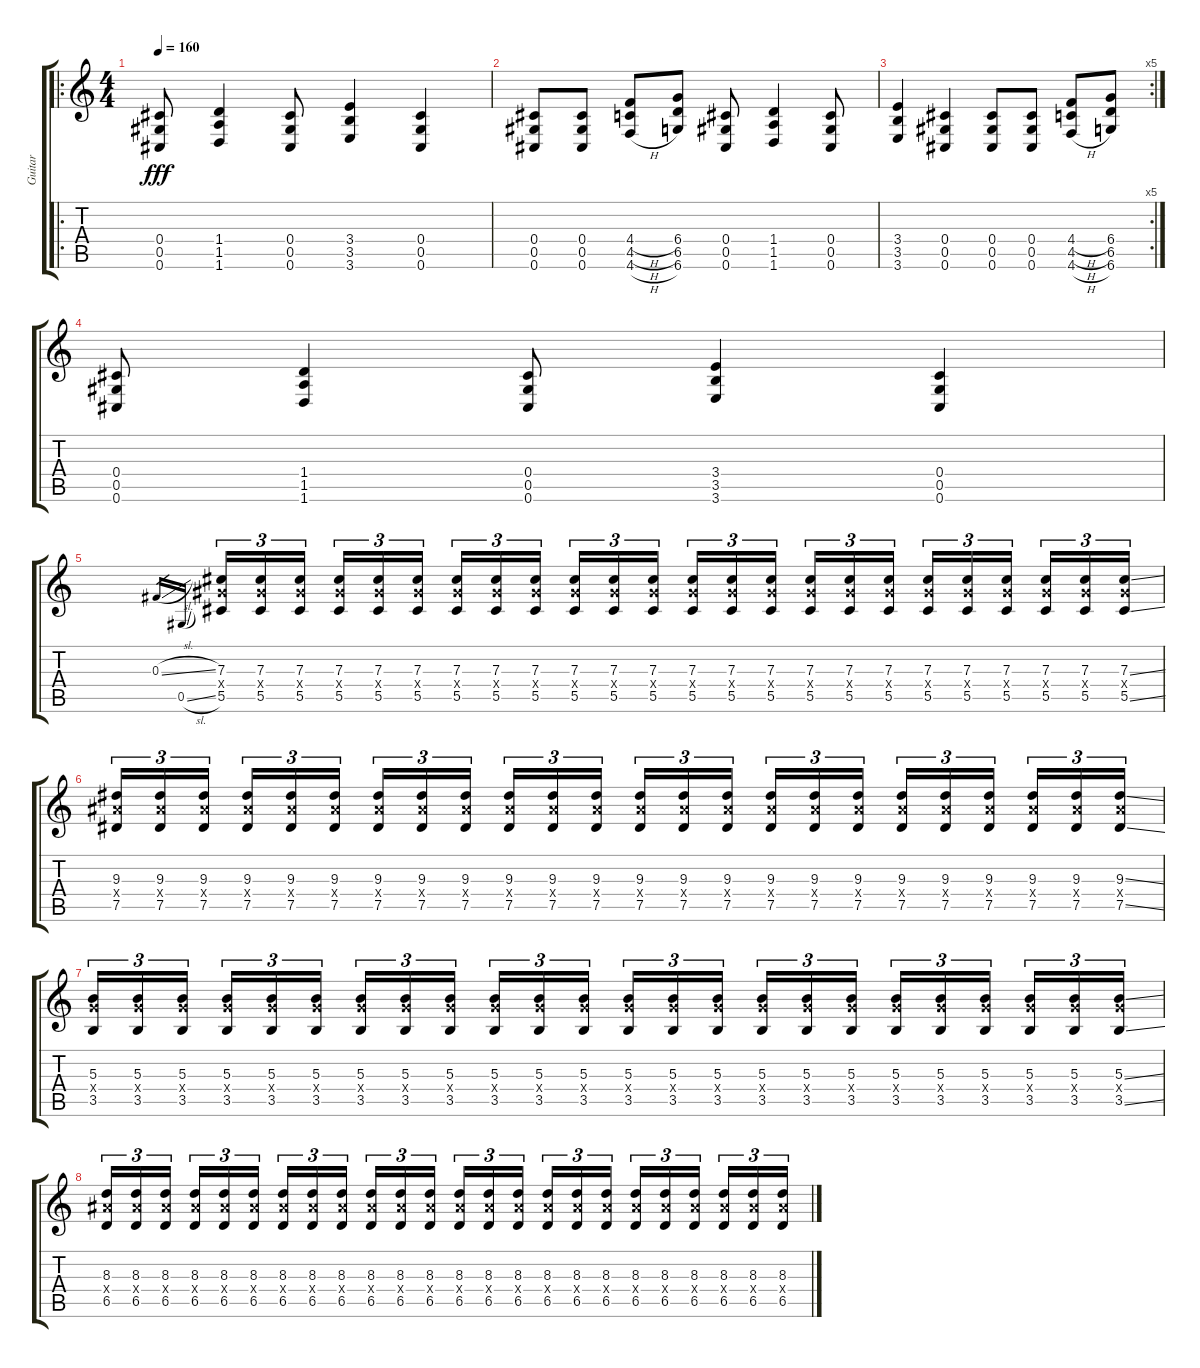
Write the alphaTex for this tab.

\track ("Guitar" "Guitar") {instrument overdrivenguitar}
\staff {score tabs}
\tuning (Eb4 Bb3 Gb3 Db3 Ab2 Db2) {hide}
\ro
\ts (4 4)
\tempo 160
\clef g2
\ks c
(0.4 0.5 0.6).8{dy fff} (1.4 1.5 1.6).4 (0.4 0.5 0.6).8 (3.4 3.5 3.6).4 (0.4 0.5 0.6).4 |
(0.4 0.5 0.6).8 (0.4 0.5 0.6).8 (4.4{h} 4.5{h} 4.6{h}).8 (6.4 6.5 6.6).8 (0.4 0.5 0.6).8 (1.4 1.5 1.6).4 (0.4 0.5 0.6).8 |
\rc 5
(3.4 3.5 3.6).4 (0.4 0.5 0.6).4 (0.4 0.5 0.6).8 (0.4 0.5 0.6).8 (4.4{h} 4.5{h} 4.6{h}).8 (6.4 6.5 6.6).8 |
(0.4 0.5 0.6).8 (1.4 1.5 1.6).4 (0.4 0.5 0.6).8 (3.4 3.5 3.6).4 (0.4 0.5 0.6).4 |
0.3{sl}.16{gr} 0.5{sl}.16{gr} (7.3 7.4{x} 5.5).16{tu (3 2) volume 9} (7.3 7.4{x} 5.5).16{tu (3 2)} (7.3 7.4{x} 5.5).16{tu (3 2)} (7.3 7.4{x} 5.5).16{tu (3 2)} (7.3 7.4{x} 5.5).16{tu (3 2)} (7.3 7.4{x} 5.5).16{tu (3 2)} (7.3 7.4{x} 5.5).16{tu (3 2)} (7.3 7.4{x} 5.5).16{tu (3 2)} (7.3 7.4{x} 5.5).16{tu (3 2)} (7.3 7.4{x} 5.5).16{tu (3 2)} (7.3 7.4{x} 5.5).16{tu (3 2)} (7.3 7.4{x} 5.5).16{tu (3 2)} (7.3 7.4{x} 5.5).16{tu (3 2)} (7.3 7.4{x} 5.5).16{tu (3 2)} (7.3 7.4{x} 5.5).16{tu (3 2)} (7.3 7.4{x} 5.5).16{tu (3 2)} (7.3 7.4{x} 5.5).16{tu (3 2)} (7.3 7.4{x} 5.5).16{tu (3 2)} (7.3 7.4{x} 5.5).16{tu (3 2)} (7.3 7.4{x} 5.5).16{tu (3 2)} (7.3 7.4{x} 5.5).16{tu (3 2)} (7.3 7.4{x} 5.5).16{tu (3 2)} (7.3 7.4{x} 5.5).16{tu (3 2)} (7.3{ss} 7.4{x} 5.5{ss}).16{tu (3 2)} |
(9.3 9.4{x} 7.5).16{tu (3 2)} (9.3 9.4{x} 7.5).16{tu (3 2)} (9.3 9.4{x} 7.5).16{tu (3 2)} (9.3 9.4{x} 7.5).16{tu (3 2)} (9.3 9.4{x} 7.5).16{tu (3 2)} (9.3 9.4{x} 7.5).16{tu (3 2)} (9.3 9.4{x} 7.5).16{tu (3 2)} (9.3 9.4{x} 7.5).16{tu (3 2)} (9.3 9.4{x} 7.5).16{tu (3 2)} (9.3 9.4{x} 7.5).16{tu (3 2)} (9.3 9.4{x} 7.5).16{tu (3 2)} (9.3 9.4{x} 7.5).16{tu (3 2)} (9.3 9.4{x} 7.5).16{tu (3 2)} (9.3 9.4{x} 7.5).16{tu (3 2)} (9.3 9.4{x} 7.5).16{tu (3 2)} (9.3 9.4{x} 7.5).16{tu (3 2)} (9.3 9.4{x} 7.5).16{tu (3 2)} (9.3 9.4{x} 7.5).16{tu (3 2)} (9.3 9.4{x} 7.5).16{tu (3 2)} (9.3 9.4{x} 7.5).16{tu (3 2)} (9.3 9.4{x} 7.5).16{tu (3 2)} (9.3 9.4{x} 7.5).16{tu (3 2)} (9.3 9.4{x} 7.5).16{tu (3 2)} (9.3{ss} 9.4{x} 7.5{ss}).16{tu (3 2)} |
(5.3 6.4{x} 3.5).16{tu (3 2)} (5.3 6.4{x} 3.5).16{tu (3 2)} (5.3 6.4{x} 3.5).16{tu (3 2)} (5.3 6.4{x} 3.5).16{tu (3 2)} (5.3 6.4{x} 3.5).16{tu (3 2)} (5.3 6.4{x} 3.5).16{tu (3 2)} (5.3 6.4{x} 3.5).16{tu (3 2)} (5.3 6.4{x} 3.5).16{tu (3 2)} (5.3 6.4{x} 3.5).16{tu (3 2)} (5.3 6.4{x} 3.5).16{tu (3 2)} (5.3 6.4{x} 3.5).16{tu (3 2)} (5.3 6.4{x} 3.5).16{tu (3 2)} (5.3 6.4{x} 3.5).16{tu (3 2)} (5.3 6.4{x} 3.5).16{tu (3 2)} (5.3 6.4{x} 3.5).16{tu (3 2)} (5.3 6.4{x} 3.5).16{tu (3 2)} (5.3 6.4{x} 3.5).16{tu (3 2)} (5.3 6.4{x} 3.5).16{tu (3 2)} (5.3 6.4{x} 3.5).16{tu (3 2)} (5.3 6.4{x} 3.5).16{tu (3 2)} (5.3 6.4{x} 3.5).16{tu (3 2)} (5.3 6.4{x} 3.5).16{tu (3 2)} (5.3 6.4{x} 3.5).16{tu (3 2)} (5.3{ss} 6.4{x} 3.5{ss}).16{tu (3 2)} |
(8.3 9.4{x} 6.5).16{tu (3 2)} (8.3 9.4{x} 6.5).16{tu (3 2)} (8.3 9.4{x} 6.5).16{tu (3 2)} (8.3 9.4{x} 6.5).16{tu (3 2)} (8.3 9.4{x} 6.5).16{tu (3 2)} (8.3 9.4{x} 6.5).16{tu (3 2)} (8.3 9.4{x} 6.5).16{tu (3 2)} (8.3 9.4{x} 6.5).16{tu (3 2)} (8.3 9.4{x} 6.5).16{tu (3 2)} (8.3 9.4{x} 6.5).16{tu (3 2)} (8.3 9.4{x} 6.5).16{tu (3 2)} (8.3 9.4{x} 6.5).16{tu (3 2)} (8.3 9.4{x} 6.5).16{tu (3 2)} (8.3 9.4{x} 6.5).16{tu (3 2)} (8.3 9.4{x} 6.5).16{tu (3 2)} (8.3 9.4{x} 6.5).16{tu (3 2)} (8.3 9.4{x} 6.5).16{tu (3 2)} (8.3 9.4{x} 6.5).16{tu (3 2)} (8.3 9.4{x} 6.5).16{tu (3 2)} (8.3 9.4{x} 6.5).16{tu (3 2)} (8.3 9.4{x} 6.5).16{tu (3 2)} (8.3 9.4{x} 6.5).16{tu (3 2)} (8.3 9.4{x} 6.5).16{tu (3 2)} (8.3{ss} 9.4{x} 6.5{ss}).16{tu (3 2)}
